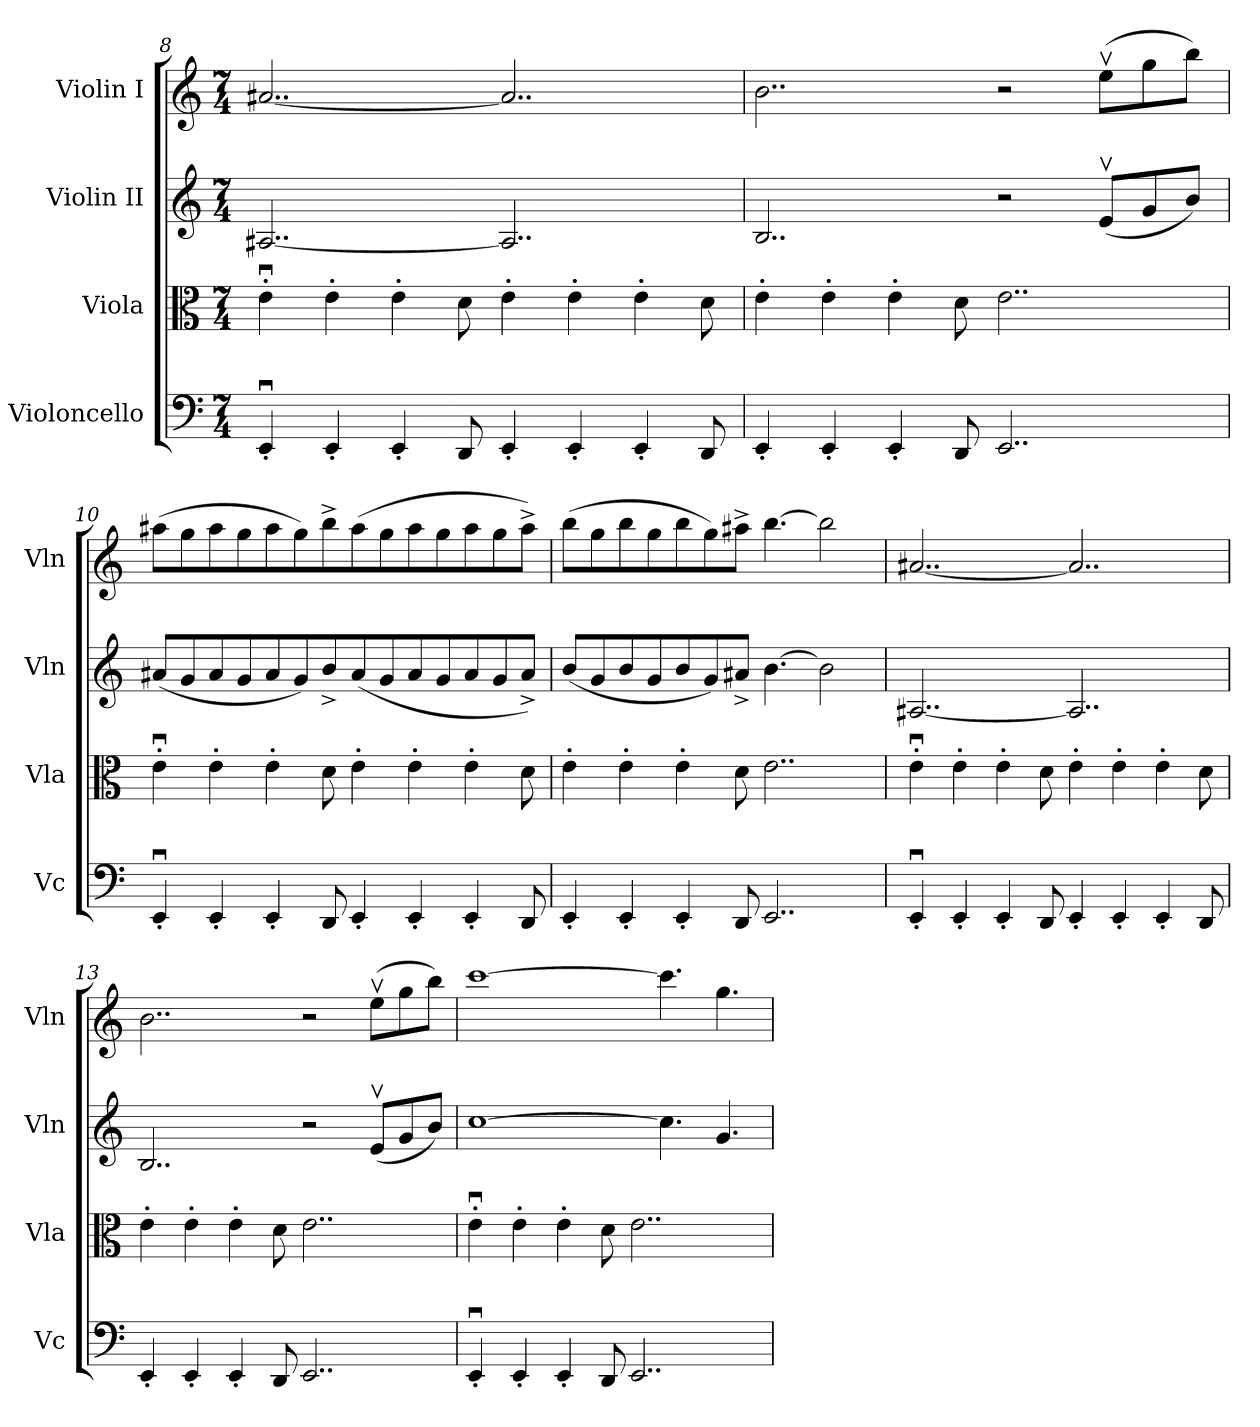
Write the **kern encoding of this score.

**kern	**kern	**kern	**kern
*part4	*part3	*part2	*part1
*staff4	*staff3	*staff2	*staff1
*I"Violoncello	*I"Viola	*I"Violin II	*I"Violin I
*I'Vc	*I'Vla	*I'Vln	*I'Vln
!!LO:LB:g=z
*clefF4	*clefC3	*clefG2	*clefG2
*k[]	*k[]	*k[]	*k[]
*M7/4	*M7/4	*M7/4	*M7/4
=8	=8	=8	=8
4EEu'/	4eu'\	[2..A#X/	[2..a#X/
4EE'/	4e'\	.	.
4EE'/	4e'\	.	.
8DD/	8d\	.	.
4EE'/	4e'\	2..A#/]	2..a#/]
4EE'/	4e'\	.	.
4EE'/	4e'\	.	.
8DD/	8d\	.	.
=9	=9	=9	=9
4EE'/	4e'\	2..B/	2..b\
4EE'/	4e'\	.	.
4EE'/	4e'\	.	.
8DD/	8d\	.	.
2..EE/	2..e\	2r	2r
.	.	(8ev/L	(8eev\L
.	.	8g/	8gg\
.	.	8b/J)	8bb\J)
=10	=10	=10	=10
4EEu'/	4eu'\	(8a#X/L	(8aa#X\L
.	.	8g/	8gg\
4EE'/	4e'\	8a#/	8aa#\
.	.	8g/	8gg\
4EE'/	4e'\	8a#/	8aa#\
.	.	8g/)	8gg\)
8DD/	8d\	8b^/	8bb^\
4EE'/	4e'\	(8a#/	(8aa#\
.	.	8g/	8gg\
4EE'/	4e'\	8a#/	8aa#\
.	.	8g/	8gg\
4EE'/	4e'\	8a#/	8aa#\
.	.	8g/	8gg\
8DD/	8d\	8a#^/J)	8aa#^\J)
!!LO:PB:g=z
=11	=11	=11	=11
4EE'/	4e'\	(8b/L	(8bb\L
.	.	8g/	8gg\
4EE'/	4e'\	8b/	8bb\
.	.	8g/	8gg\
4EE'/	4e'\	8b/	8bb\
.	.	8g/)	8gg\)
8DD/	8d\	8a#X^/J	8aa#X^\J
2..EE/	2..e\	[4.b\	[4.bb\
.	.	2b\]	2bb\]
=12	=12	=12	=12
4EEu'/	4eu'\	[2..A#X/	[2..a#X/
4EE'/	4e'\	.	.
4EE'/	4e'\	.	.
8DD/	8d\	.	.
4EE'/	4e'\	2..A#/]	2..a#/]
4EE'/	4e'\	.	.
4EE'/	4e'\	.	.
8DD/	8d\	.	.
=13	=13	=13	=13
4EE'/	4e'\	2..B/	2..b\
4EE'/	4e'\	.	.
4EE'/	4e'\	.	.
8DD/	8d\	.	.
2..EE/	2..e\	2r	2r
.	.	(8ev/L	(8eev\L
.	.	8g/	8gg\
.	.	8b/J)	8bb\J)
=14	=14	=14	=14
4EEu'/	4eu'\	[1cc	[1ccc
4EE'/	4e'\	.	.
4EE'/	4e'\	.	.
8DD/	8d\	.	.
2..EE/	2..e\	.	.
.	.	4.cc\]	4.ccc\]
.	.	4.g/	4.gg\
=	=	=	=
*-	*-	*-	*-
